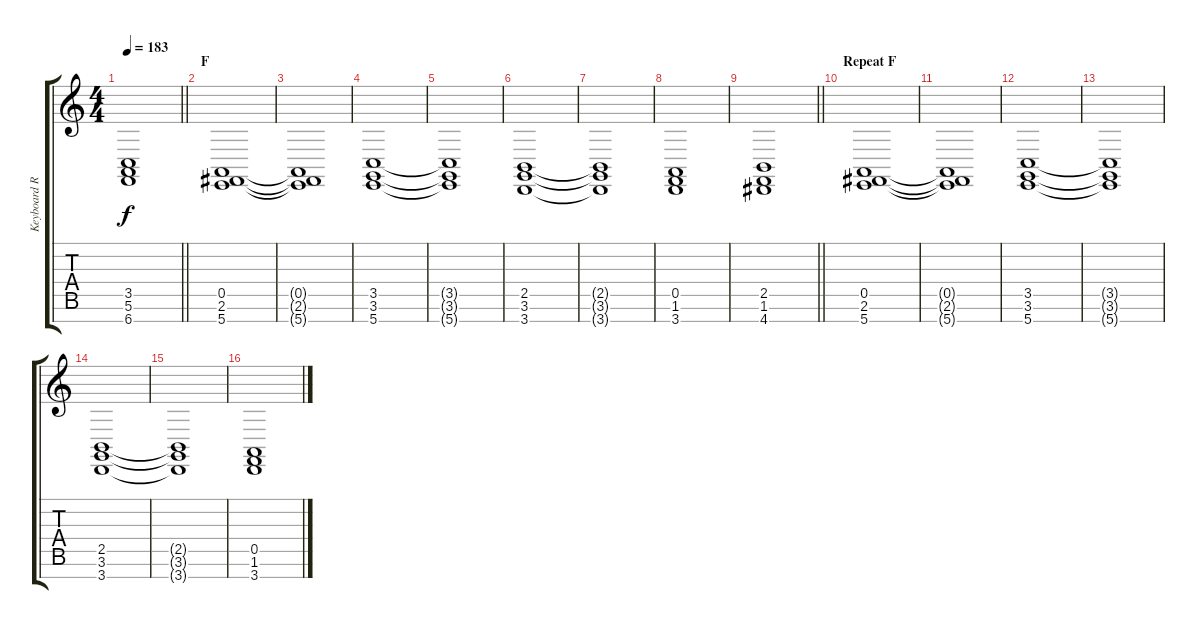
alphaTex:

\track ("Keyboard R" "Keyboard R") {instrument lead4chiff}
\staff {score tabs}
\tuning (E4 B3 G3 D3 A2 E2 B1) {hide}
\ts (4 4)
\tempo 183
\clef g2
\barLineRight lightlight
\ks c
(3.5{t} 5.6{t} 6.7{t}).1{dy f} |
\section ("" "F")
(0.5 2.6 5.7).1 |
(0.5{t} 2.6{t} 5.7{t}).1 |
(3.5 3.6 5.7).1 |
(3.5{t} 3.6{t} 5.7{t}).1 |
(2.5 3.6 3.7).1 |
(2.5{t} 3.6{t} 3.7{t}).1 |
(0.5 1.6 3.7).1 |
\barLineRight lightlight
(2.5 1.6 4.7).1 |
\section ("" "Repeat F")
(0.5 2.6 5.7).1 |
(0.5{t} 2.6{t} 5.7{t}).1 |
(3.5 3.6 5.7).1 |
(3.5{t} 3.6{t} 5.7{t}).1 |
(2.5 3.6 3.7).1 |
(2.5{t} 3.6{t} 3.7{t}).1 |
(0.5 1.6 3.7).1
